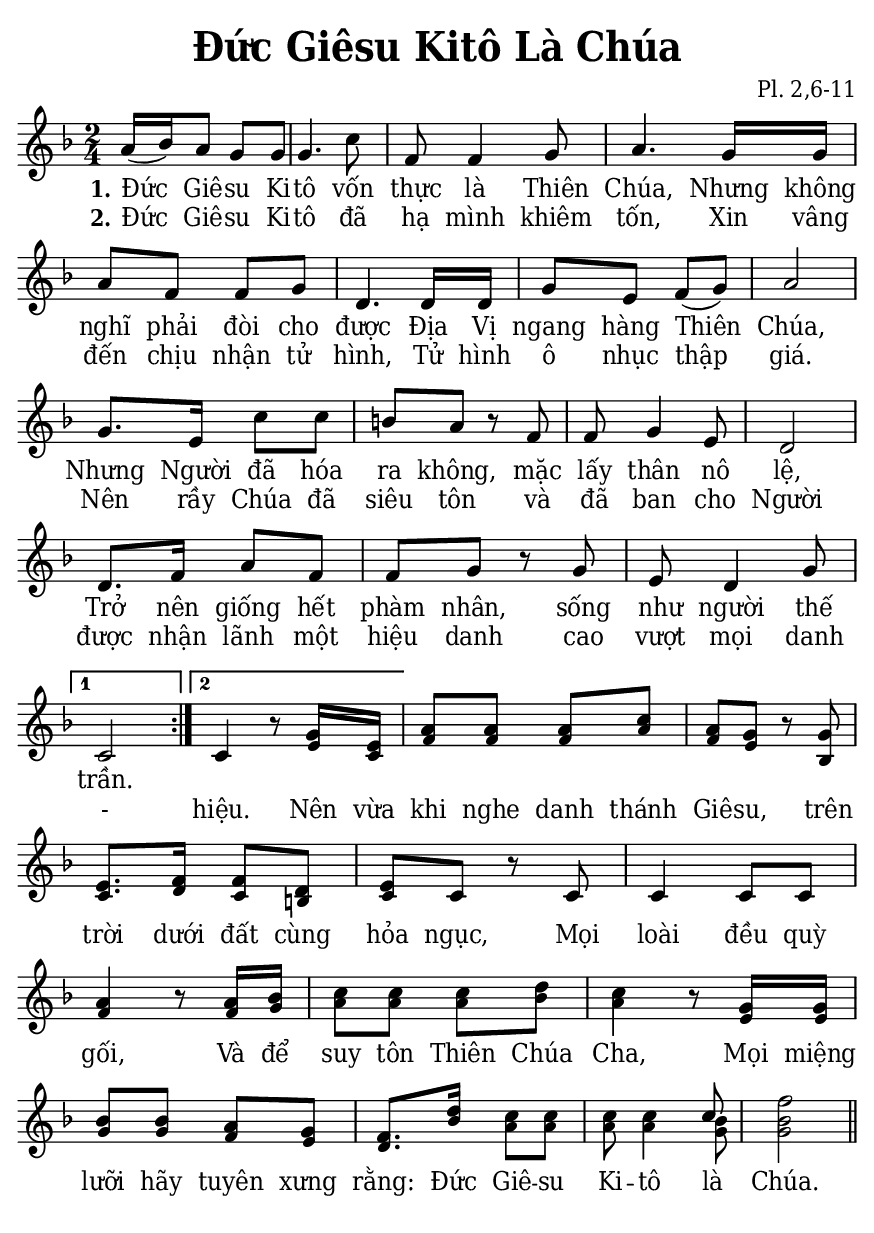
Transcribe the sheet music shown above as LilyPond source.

% Cài đặt chung\
\version "2.22.1"
\include "english.ly"

\header {
  title = \markup { \fontsize #1 "Đức Giêsu Kitô Là Chúa" }
  composer = "Pl. 2,6-11"
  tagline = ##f
}

% Nhạc phiên khúc
nhacPhienKhucSop = \relative c'' {
  a16 (bf) a8 g g |
  g4. c8 |
  f, f4 g8 |
  a4. g16 g |
  a8 f f g |
  d4. d16 d |
  g8 e f (g) |
  a2 |
  g8. e16 c'8 c |
  b!a r f |
  f g4 e8 |
  d2 |
  d8. f16 a8 f |
  f g r g |
  e d4 g8 |
  \set Score.repeatCommands = #'((volta "1"))
  c,2 
  \set Score.repeatCommands = #'((volta #f) (volta "2") end-repeat)
  c4 r8 g'16 e
  \set Score.repeatCommands = #'((volta #f))
  a8 a a c |
  a g r g |
  e8. f16 f8 d |
  e c r c |
  c4 c8 c |
  a'4 r8 a16 bf |
  c8 c c d |
  c4 r8 g16 g |
  bf8 bf a g |
  f8. d'16 c8 c |
  c c4 c8 |
  \stemDown f2 \bar "||"
}

nhacPhienKhucAlto = \relative c' {
  R2*16
  r4. e16 c |
  f8 f f a |
  f e r bf |
  c8. d16 c8 b! |
  c c r c |
  c4 c8 c |
  f4 r8 f16 g |
  a8 a a bf |
  a4 r8 e16 e |
  g8 g f e |
  d8. bf'16 a8 a |
  a a4 <bf g>8 |
  <bf g>2
}

% Lời phiên khúc
loiPhienKhucSop = \lyrics {
  <<
    {
      \set stanza = "1."
      Đức Giê -- su Ki -- tô vốn thực là Thiên Chúa,
      Nhưng không nghĩ phải đòi cho được Địa Vị
      ngang hàng Thiên Chúa,
      Nhưng Người đã hóa ra không,
      mặc lấy thân nô lệ,
      Trở nên giống hết phàm nhân,
      sống như người thế trần.
    }
    \new Lyrics {
	    \set associatedVoice = "beSop"
	    \set stanza = "2."
	    Đức Giê -- su Ki -- tô đã hạ mình khiêm tốn,
	    Xin vâng đến chịu nhận tử hình,
	    Tử hình ô nhục thập giá.
	    Nên rầy Chúa đã siêu tôn và đã ban cho Người
	    được nhận lãnh một hiệu danh
	    cao vượt mọi danh - hiệu.
	    Nên vừa khi nghe danh thánh Giê -- su,
	    trên trời dưới đất cùng hỏa ngục,
	    Mọi loài đều quỳ gối,
	    Và để suy tôn Thiên Chúa Cha,
	    Mọi miệng lưỡi hãy tuyên xưng rằng:
	    Đức Giê -- su Ki -- tô là Chúa.
    }
  >>
}

% Dàn trang
\paper {
  #(set-paper-size "a5")
  top-margin = 3\mm
  bottom-margin = 3\mm
  left-margin = 3\mm
  right-margin = 3\mm
  indent = #0
  #(define fonts
	 (make-pango-font-tree "Deja Vu Serif Condensed"
	 		       "Deja Vu Serif Condensed"
			       "Deja Vu Serif Condensed"
			       (/ 20 20)))
  print-page-number = ##f
  system-system-spacing = #'((basic-distance . 0.1) (padding . 2))
  page-count = 1
}

TongNhip = {
  \key f \major \time 2/4
  \set Timing.beamExceptions = #'()
  \set Timing.baseMoment = #(ly:make-moment 1/4)
}

% Đổi kích thước nốt cho bè phụ
notBePhu =
#(define-music-function (font-size music) (number? ly:music?)
   (for-some-music
     (lambda (m)
       (if (music-is-of-type? m 'rhythmic-event)
           (begin
             (set! (ly:music-property m 'tweaks)
                   (cons `(font-size . ,font-size)
                         (ly:music-property m 'tweaks)))
             #t)
           #f))
     music)
   music)

\score {
  \new ChoirStaff <<
    \new Staff \with {
        \consists "Merge_rests_engraver"
        printPartCombineTexts = ##f
      }
      <<
      \new Voice \TongNhip \partCombine 
        \nhacPhienKhucSop
        \notBePhu -1 { \nhacPhienKhucAlto }
      \new NullVoice = beSop \nhacPhienKhucSop
      \new Lyrics \lyricsto beSop \loiPhienKhucSop
      >>
  >>
  \layout {
    \override Lyrics.LyricSpace.minimum-distance = #1.5
    \override Score.BarNumber.break-visibility = ##(#f #f #f)
    \override Score.SpacingSpanner.uniform-stretching = ##t
  } 
}
